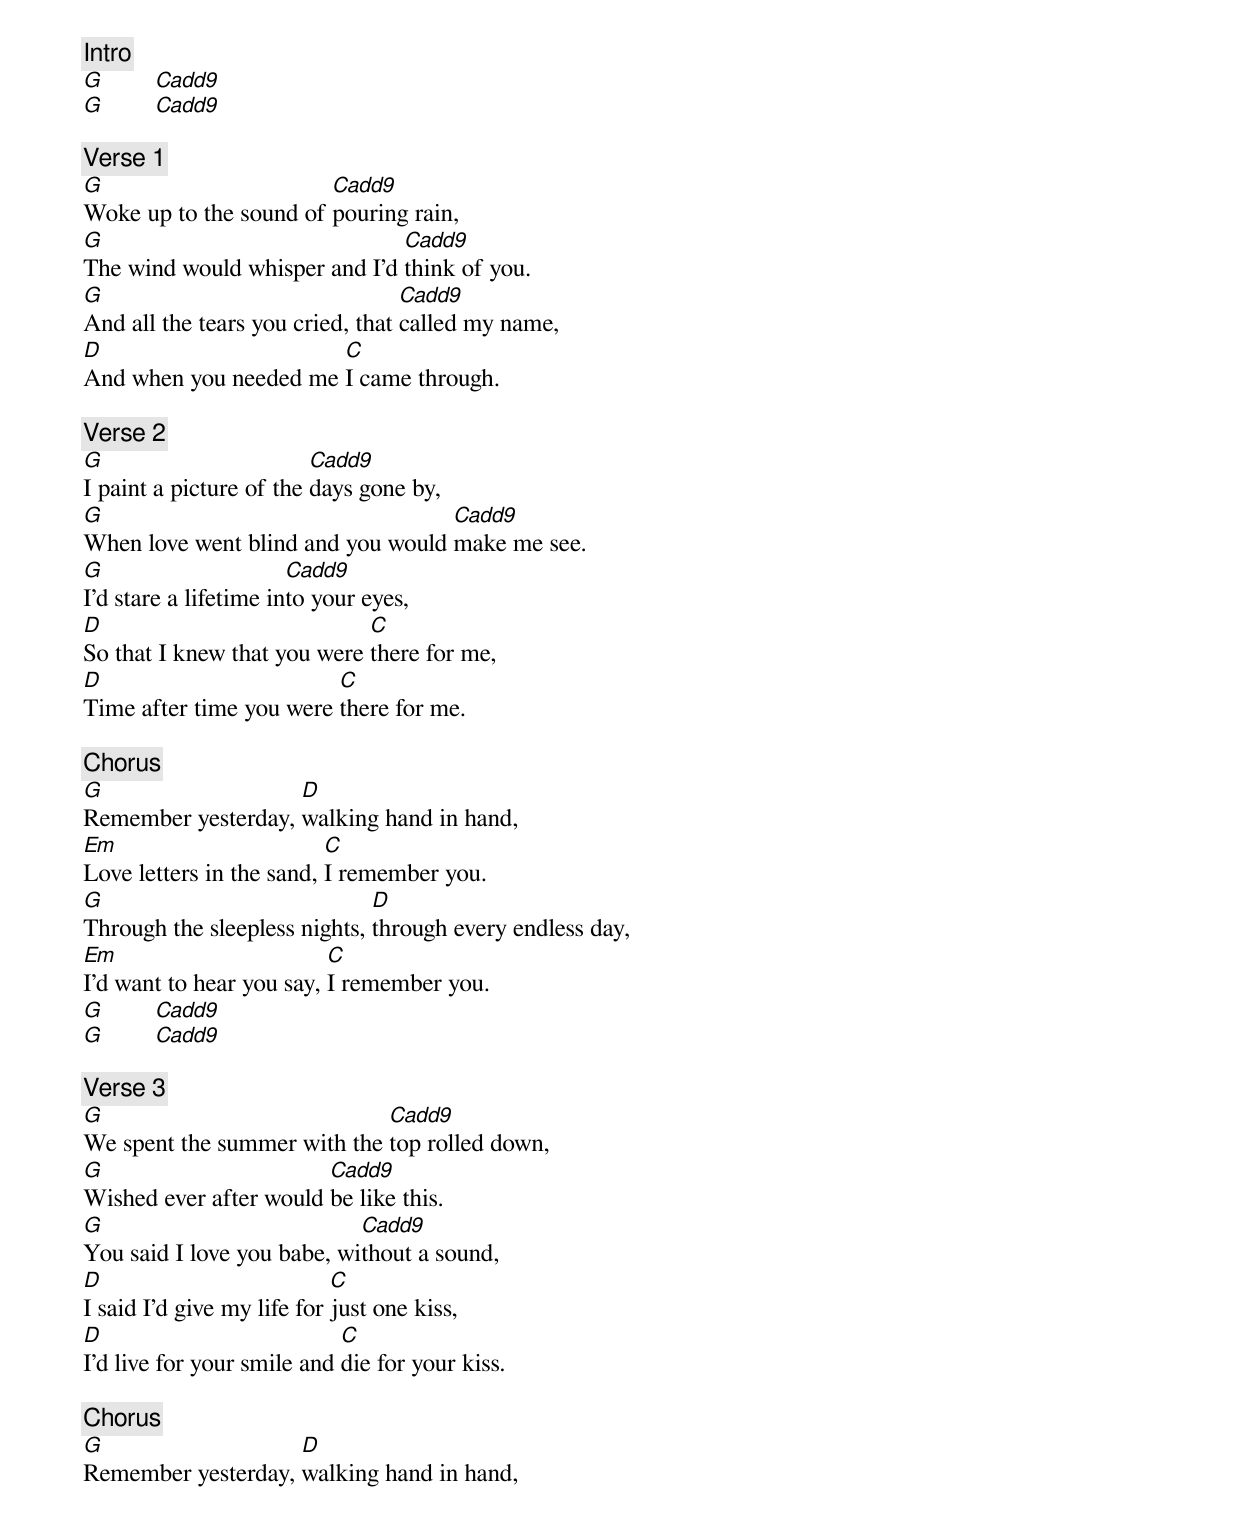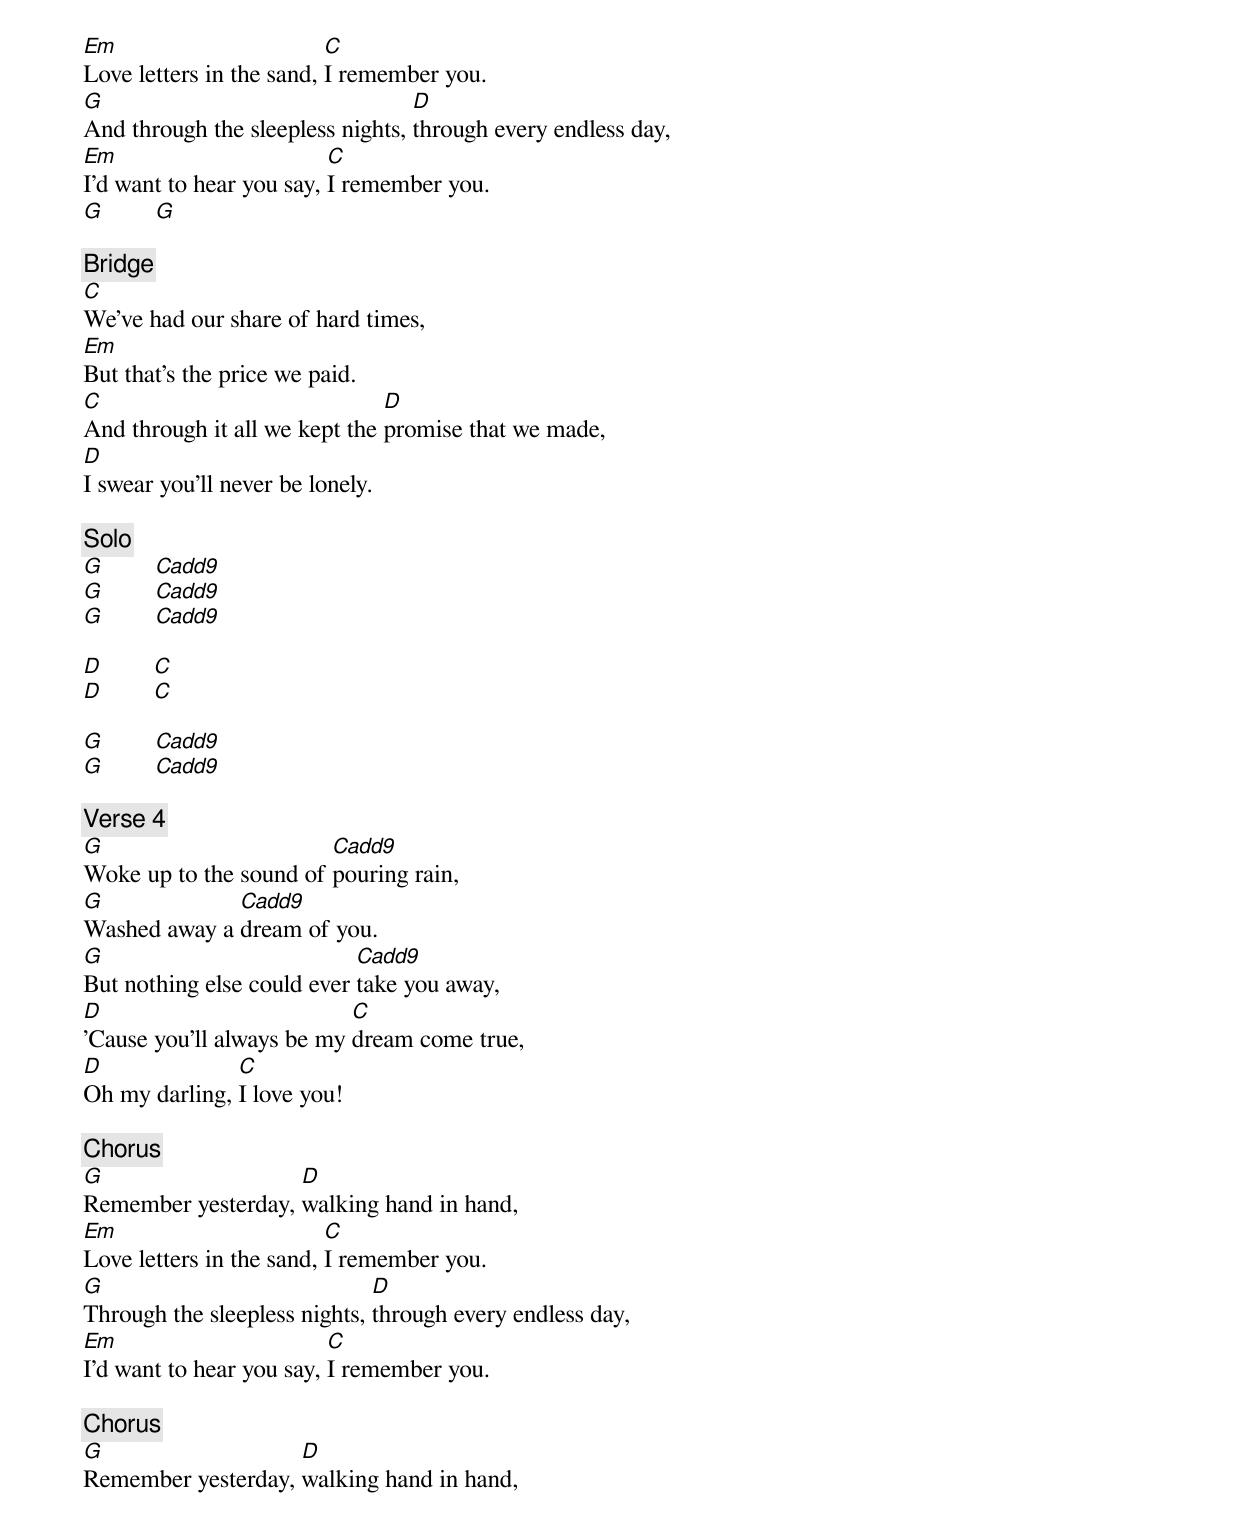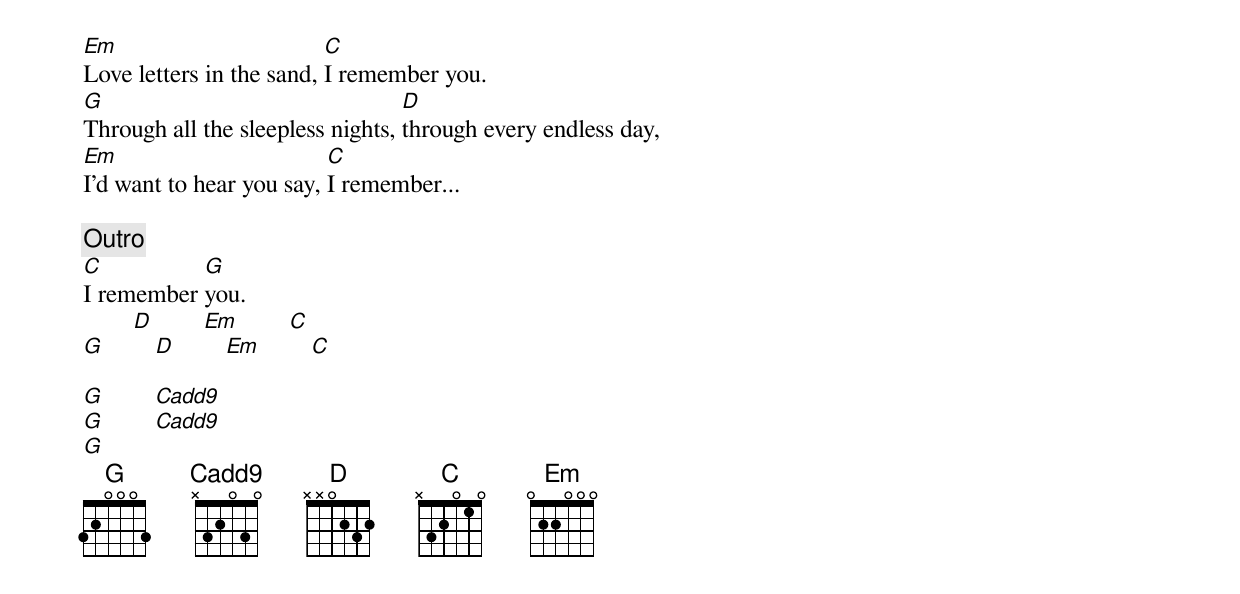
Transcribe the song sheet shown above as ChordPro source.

{c: Intro}
[G]        [Cadd9]
[G]        [Cadd9]

{c: Verse 1}
[G]Woke up to the sound of [Cadd9]pouring rain,
[G]The wind would whisper and I'd [Cadd9]think of you.
[G]And all the tears you cried, that [Cadd9]called my name,
[D]And when you needed me [C]I came through.

{c: Verse 2}
[G]I paint a picture of the [Cadd9]days gone by,
[G]When love went blind and you would [Cadd9]make me see.
[G]I'd stare a lifetime in[Cadd9]to your eyes,
[D]So that I knew that you were [C]there for me,
[D]Time after time you were [C]there for me.

{c: Chorus}
[G]Remember yesterday, [D]walking hand in hand,
[Em]Love letters in the sand, [C]I remember you.
[G]Through the sleepless nights, [D]through every endless day,
[Em]I'd want to hear you say, [C]I remember you.
[G]        [Cadd9]
[G]        [Cadd9]

{c: Verse 3}
[G]We spent the summer with the [Cadd9]top rolled down,
[G]Wished ever after would [Cadd9]be like this.
[G]You said I love you babe, wi[Cadd9]thout a sound,
[D]I said I'd give my life for [C]just one kiss,
[D]I'd live for your smile and [C]die for your kiss.

{c: Chorus}
[G]Remember yesterday, [D]walking hand in hand,
[Em]Love letters in the sand, [C]I remember you.
[G]And through the sleepless nights, [D]through every endless day,
[Em]I'd want to hear you say, [C]I remember you.
[G]        [G]

{c: Bridge}
[C]We've had our share of hard times,
[Em]But that's the price we paid.
[C]And through it all we kept the [D]promise that we made,
[D]I swear you'll never be lonely.

{c: Solo}
[G]        [Cadd9]
[G]        [Cadd9]
[G]        [Cadd9]

[D]        [C]
[D]        [C]

[G]        [Cadd9]
[G]        [Cadd9]

{c: Verse 4}
[G]Woke up to the sound of [Cadd9]pouring rain,
[G]Washed away a [Cadd9]dream of you.
[G]But nothing else could ever [Cadd9]take you away,
[D]'Cause you'll always be my [C]dream come true,
[D]Oh my darling, [C]I love you!

{c: Chorus}
[G]Remember yesterday, [D]walking hand in hand,
[Em]Love letters in the sand, [C]I remember you.
[G]Through the sleepless nights, [D]through every endless day,
[Em]I'd want to hear you say, [C]I remember you.

{c: Chorus}
[G]Remember yesterday, [D]walking hand in hand,
[Em]Love letters in the sand, [C]I remember you.
[G]Through all the sleepless nights, [D]through every endless day,
[Em]I'd want to hear you say, [C]I remember...

{c: Outro}
[C]I remember [G]you.
        [D]        [Em]        [C]
[G]        [D]        [Em]        [C]

[G]        [Cadd9]
[G]        [Cadd9]
[G]
